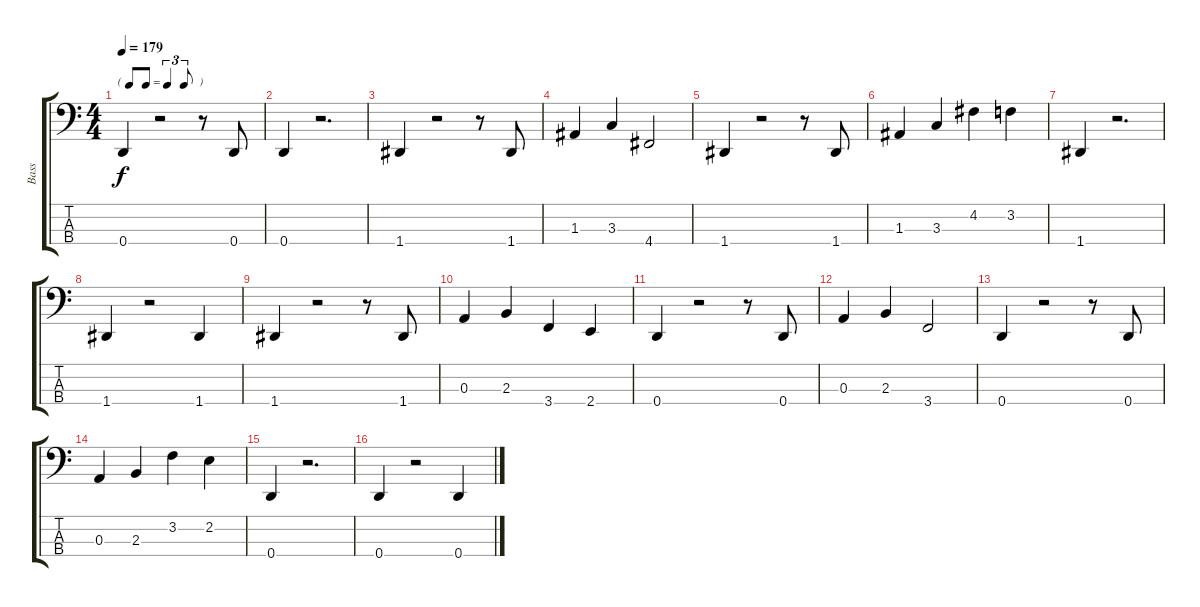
\track ("Bass" "Bass") {instrument electricbassfinger}
\staff {score tabs}
\tuning (G2 D2 A1 D1) {hide}
\ts (4 4)
\tf triplet8th
\tempo 179
\clef f4
\ks c
0.4.4{dy f} r.2 r.8 0.4.8 |
0.4.4 r.2{d} |
1.4.4 r.2 r.8 1.4.8 |
1.3.4 3.3.4 4.4.2 |
1.4.4 r.2 r.8 1.4.8 |
1.3.4 3.3.4 4.2.4 3.2.4 |
1.4.4 r.2{d} |
1.4.4 r.2 1.4.4 |
1.4.4 r.2 r.8 1.4.8 |
0.3.4 2.3.4 3.4.4 2.4.4 |
0.4.4 r.2 r.8 0.4.8 |
0.3.4 2.3.4 3.4.2 |
0.4.4 r.2 r.8 0.4.8 |
0.3.4 2.3.4 3.2.4 2.2.4 |
0.4.4 r.2{d} |
0.4.4 r.2 0.4.4
